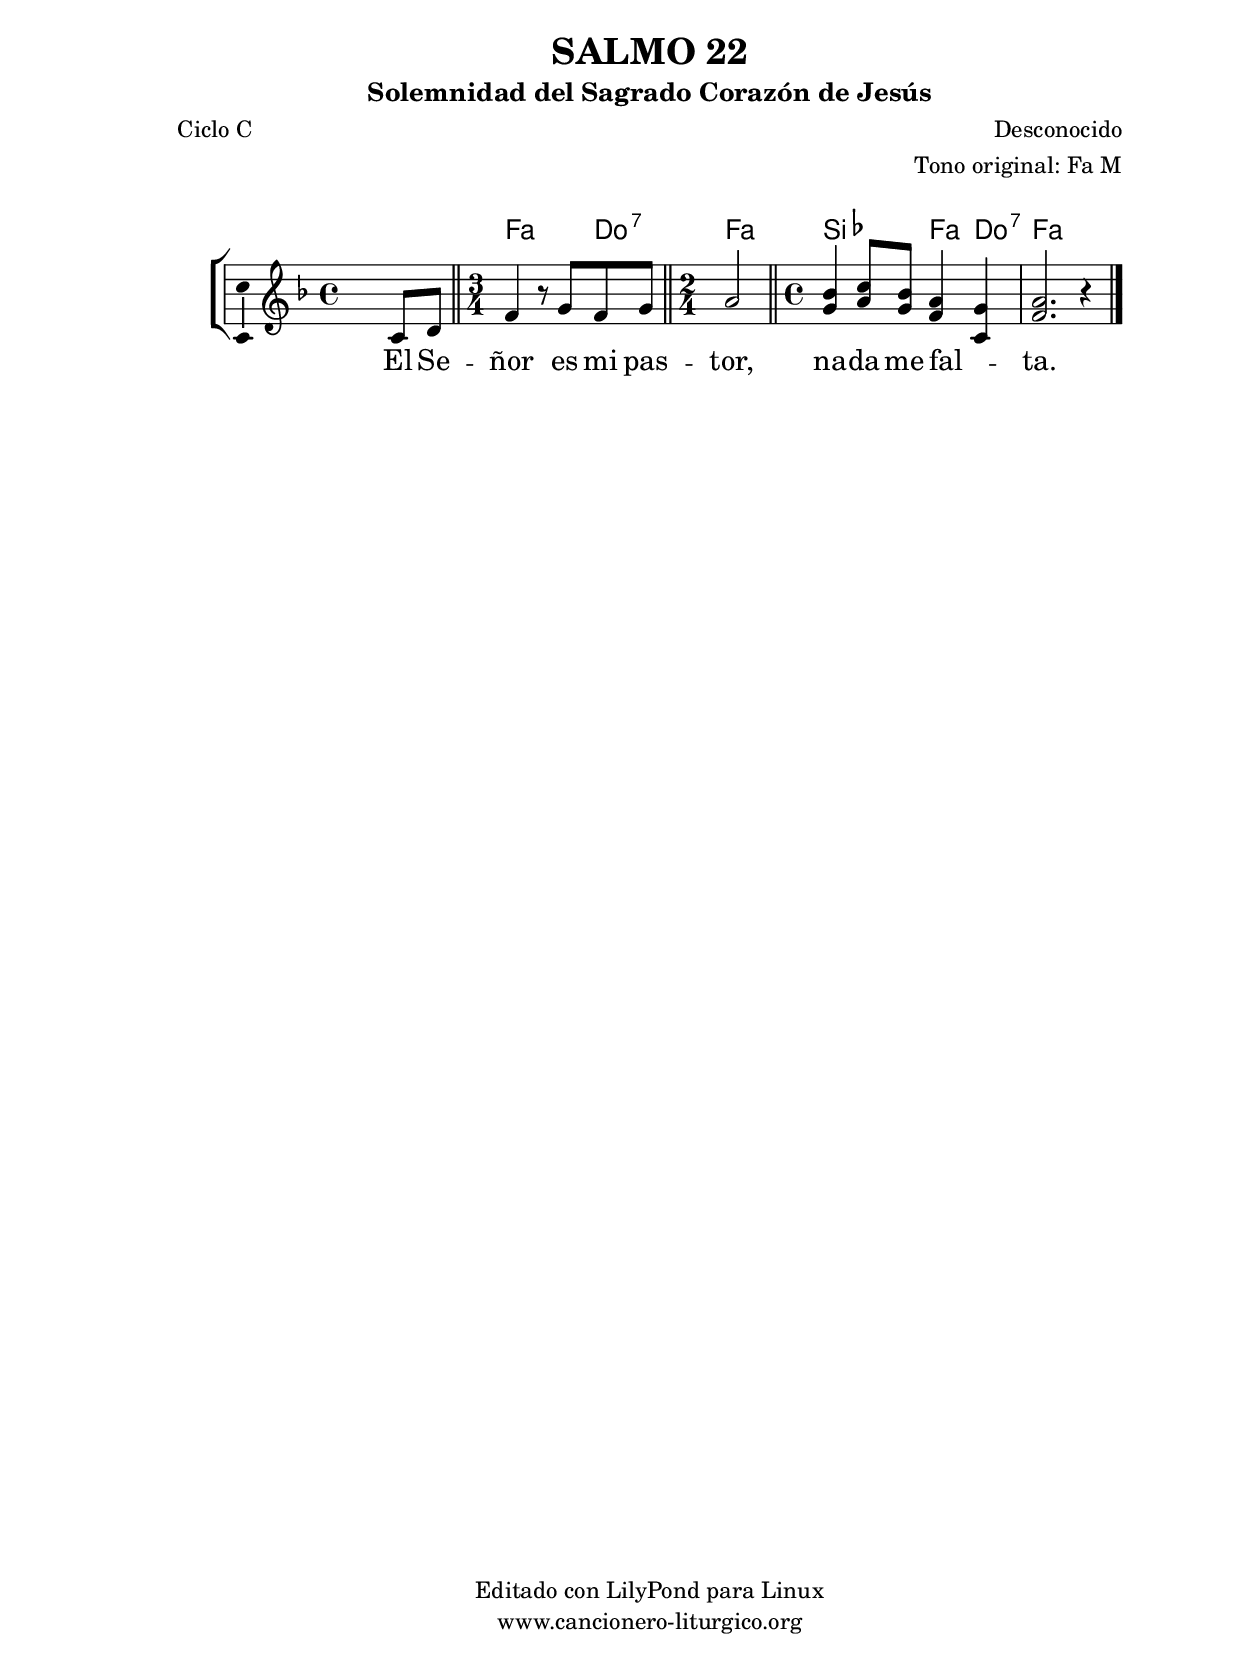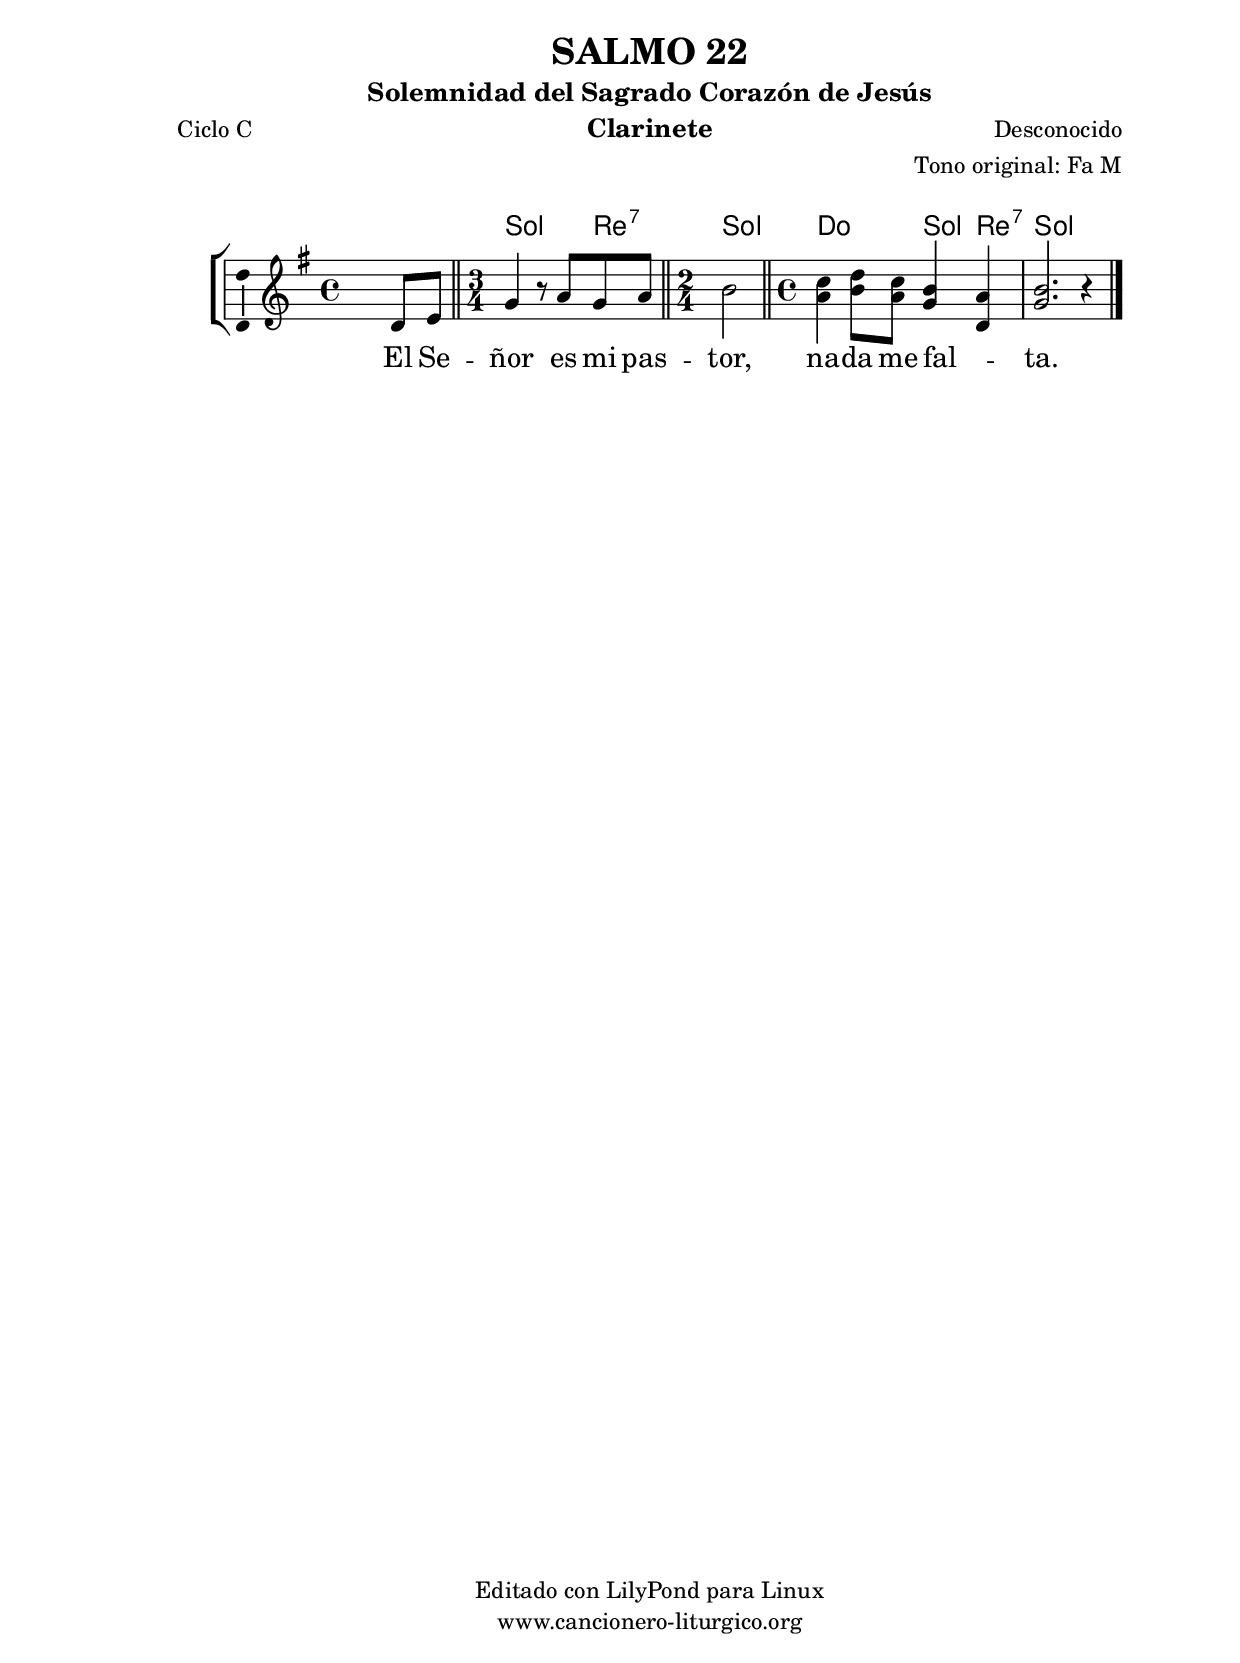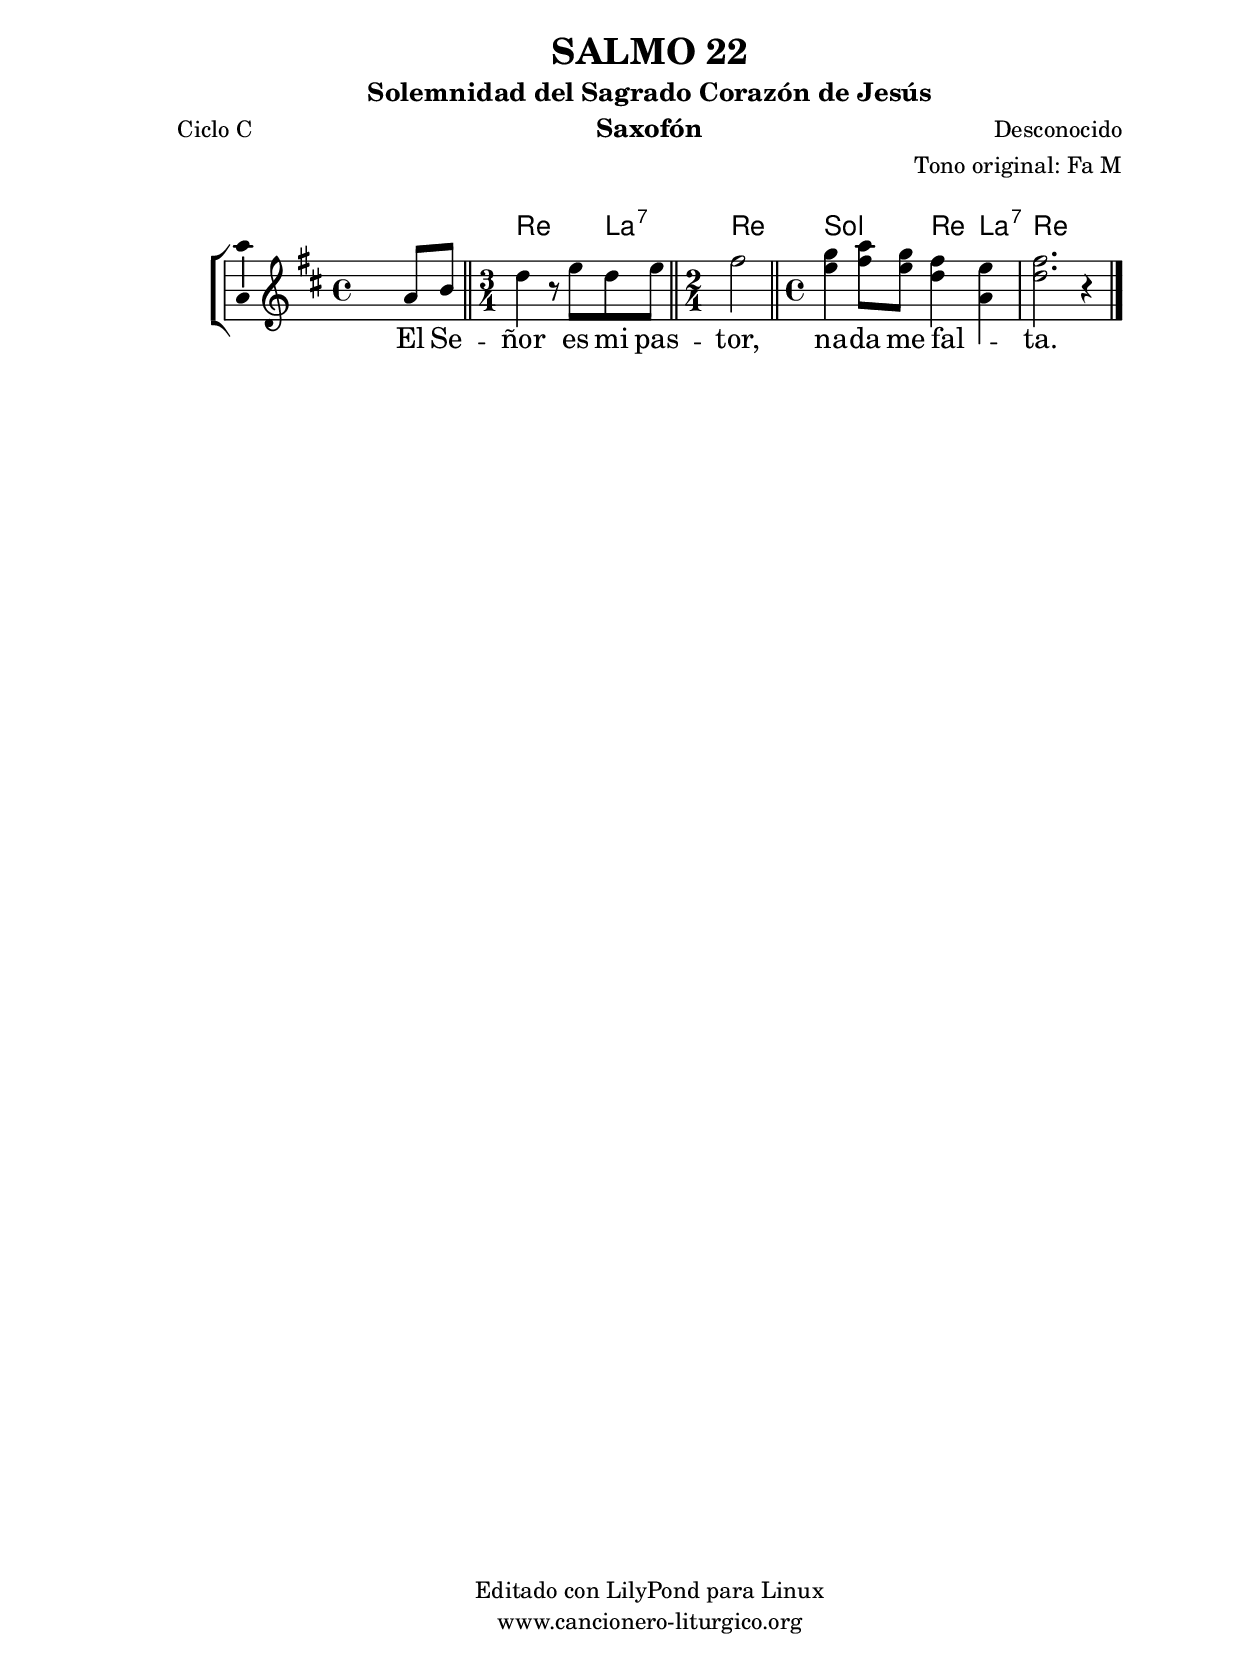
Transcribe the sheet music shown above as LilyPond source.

%
%para convertir .midi en .wav:
%timidity filename.midi -Ow -o finename.wav
%
%
%Para convertir de .wav a .mp3:
%lame -h -m j filename.wav
%
%
%para escuchar el midi:
%timidity nombrefichero.midi
%


%versión de lilypond para la que se ha escrito esta partitura:
\version "2.16.0"

	%Tamaño papel
	#(set-default-paper-size "a4")
	%Tamaño partitura
	#(set-global-staff-size 20)
	%No responde al pulsar sobre una nota
	#(ly:set-option 'point-and-click #f)

%parámetros del encabezamiento:
\header {
	title = "SALMO 22"
	subtitle = "Solemnidad del Sagrado Corazón de Jesús"
	composer = "Desconocido"
	poet = "Ciclo C"
	meter = ""
	arranger = "Tono original: Fa M"
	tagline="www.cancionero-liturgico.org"
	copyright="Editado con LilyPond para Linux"
	}

%parámetros asociados al papel:
\paper  {
	oddHeaderMarkup = \markup {\fill-line { \on-the-fly #not-first-page \fromproperty #'header:title \on-the-fly #not-first-page \fromproperty #'header:composer }}
	evenHeaderMarkup = \markup {\fill-line { \fromproperty #'header:composer \fromproperty #'header:title }}
	#(set-paper-size "a4")
	print-page-number = ##f
	first-page-number = 1
	print-first-page-number = ##f
%	head-separation = 3.0 \cm
	top-margin = 2.0 \cm
	bottom-margin = 0.5\cm
%%%	bottom-margin = -1.0\cm
	left-margin = 3.0 \cm
	line-width = 16.0 \cm 
	indent = 8\mm
	interscoreline = 2.\mm
	between-system-space = 15\mm
%	para que las partituras no llenen la hoja:
	ragged-bottom = ##t
%	idem para la última hoja:
	ragged-last-bottom = ##f
%	para que las partituras llenen el ancho del papel:
	ragged-last = ##f
	after-title-space = 2.5 \cm
%page-count=1
%system-count=1

	%Flexible Vertical Spacing
%	markup-markup-spacing =
%	#'((basic-distance . 15) (minimum-distance . 15) (padding . 3))
	markup-system-spacing =
	#'((basic-distance . 15) (minimum-distance . 15) (padding . 3))
	system-system-spacing =
	#'((basic-distance . 15) (minimum-distance . 15) (padding . 3))
	score-system-spacing =
	#'((basic-distance . 15) (minimum-distance . 15) (padding . 5))
%	top-system-spacing = % header
%	#'((basic-distance . 8) (minimum-distance . 0) (padding . 3))
%	top-markup-spacing =
%	#'((basic-distance . 20) (minimum-distance . 20) (padding . 3))
	last-bottom-spacing = % footer
	#'((basic-distance . 5) (minimum-distance . 5) (padding . 3))
%	score-markup-spacing =
%	#'((basic-distance . 16) (minimum-distance . 13) (padding . 3))

	}


%parámetros que afectan a toda la partitura:
global =  {
	%clave de sol (G):
	\clef G
	%armadura:
%%%	\transpose ees c
	\key f \major
	\tempo 4=66
	\set Score.tempoHideNote = ##t
	}


acordes = {
	\italianChords
	\chordmode {
%%%	\transpose ees c
{

s1
f2 c4:7 f2 bes2 f4 c:7 f1

	}
	}
}


melodia = 
%%%	\transpose ees c
{
	\relative c'{

\time 4/4
s2. c8 d

\bar "||"
\time 3/4
f4 r8 g8 f g

\bar "||"
\time 2/4
a2

\bar "||"
\time 4/4
<<
{
bes4 c8 bes a4 g
a2. r4
}
{
g4 a8 g f4 c
f2. r4
}
>>

	\bar "|."
	}
	}


texto = \lyricmode {
El Se -- ñor es mi pas -- tor,
na -- da me fal -- _ ta.
	}


acordesStaff = \context ChordNames = acordesStaff <<
	\set chordChanges = ##t
	\acordes
	>>


vozStaff = \context Voice = vozStaff
\with {\consists "Ambitus_engraver"}
<<
%	\set Staff.instrumentName = ""
%	\set Staff.shortInstrumentName = ""
%	\set Staff.midiInstrument = #"clarinet"
%	\set Staff.midiInstrument = #"cello"
%	\set Staff.midiInstrument = #"flute"
	\set Staff.midiInstrument = #"electric guitar (jazz)"
%	\set Staff.midiInstrument = #"english horn"
%	\set Staff.midiInstrument = #"violin"
%	\set Staff.midiInstrument = #"glockenspiel"
	\set Staff.midiMinimumVolume = #0.7
	\set Staff.midiMaximumVolume = #0.9
	\global
	\melodia
	>>


textoStaff = \context Lyrics = textoStaff <<
	\lyricsto vozStaff \texto
	>>

\book {
	\score {
		\context ChoirStaff {
			\override StaffGroup.SystemStartBracket #'collapse-height = #1
			\override Score.SystemStartBar #'collapse-height = #1
			<<
			\acordesStaff
			\vozStaff
			\textoStaff
			>>
			}
		\layout {
	    		\context {
				\Lyrics
				\override LyricText #'font-size = #2
				}
	   		 \context {
				\Score
				%fontSize = #3
				\override StaffSymbol #'staff-space = #(magstep +3)
				%\override Beam #'thickness = #0.55
				%\override SpacingSpanner #'spacing-increment = #1.0
				%\override Slur #'height-limit = #1.5
				}
			}
		}
	\score {
		\unfoldRepeats
		\context ChoirStaff {
			<<
			\acordesStaff
			\vozStaff
			>>
			}
		\midi {
	  		\context {
	  			\Score
				tempoWholesPerMinute = #(ly:make-moment 70 4)
				}
			}
		}
	}

%Partitura para clarinete
#(define output-suffix "C")
\book {
	\header{
		instrument = "Clarinete"
		}
	\score {
		\context ChoirStaff {
			\override StaffGroup.SystemStartBracket #'collapse-height = #1
			\override Score.SystemStartBar #'collapse-height = #1
\transpose c d
			<<
			\acordesStaff
			\vozStaff
			\textoStaff
			>>
			}
		\layout {
	    		\context {
				\Lyrics
				\override LyricText #'font-size = #2
				}
	   		 \context {
				\Score
				%fontSize = #3
				\override StaffSymbol #'staff-space = #(magstep +3)
				%\override Beam #'thickness = #0.55
				%\override SpacingSpanner #'spacing-increment = #1.0
				%\override Slur #'height-limit = #1.5
				}
			}
		}
	}

%Partitura para saxofón
#(define output-suffix "S")
\book {
	\header{
		instrument = "Saxofón"
		}
	\score {
		\context ChoirStaff {
			\override StaffGroup.SystemStartBracket #'collapse-height = #1
			\override Score.SystemStartBar #'collapse-height = #1
\transpose c a
			<<
			\acordesStaff
			\vozStaff
			\textoStaff
			>>
			}
		\layout {
	    		\context {
				\Lyrics
				\override LyricText #'font-size = #2
				}
	   		 \context {
				\Score
				%fontSize = #3
				\override StaffSymbol #'staff-space = #(magstep +3)
				%\override Beam #'thickness = #0.55
				%\override SpacingSpanner #'spacing-increment = #1.0
				%\override Slur #'height-limit = #1.5
				}
			}
		}
	}

